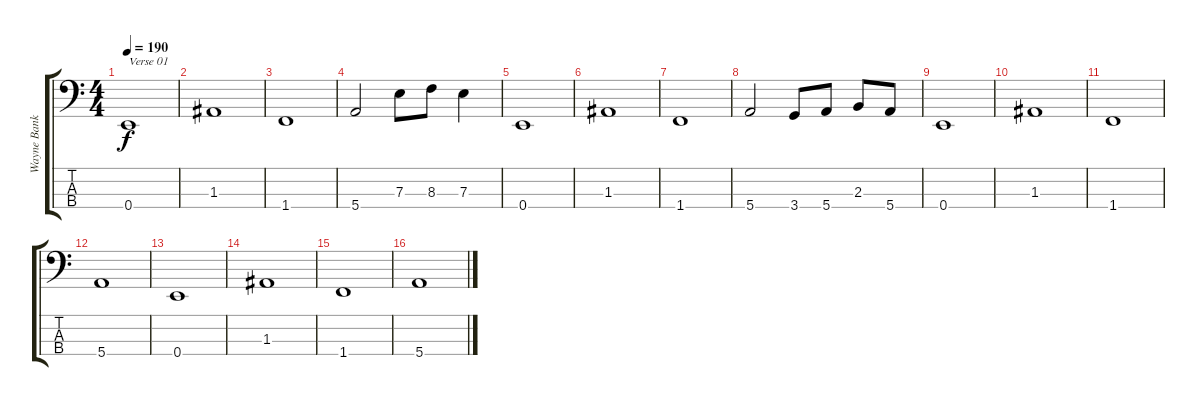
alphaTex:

\track ("Wayne Banks" "Wayne Bank") {instrument electricbasspick}
\staff {score tabs}
\tuning (G2 D2 A1 E1) {hide}
\ts (4 4)
\tempo 190
\clef f4
\ks c
0.4.1{txt "Verse 01" dy f} |
1.3.1 |
1.4.1 |
5.4.2 7.3.8 8.3.8 7.3.4 |
0.4.1 |
1.3.1 |
1.4.1 |
5.4.2 3.4.8 5.4.8 2.3.8 5.4.8 |
0.4.1 |
1.3.1 |
1.4.1 |
5.4.1 |
0.4.1 |
1.3.1 |
1.4.1 |
5.4.1
